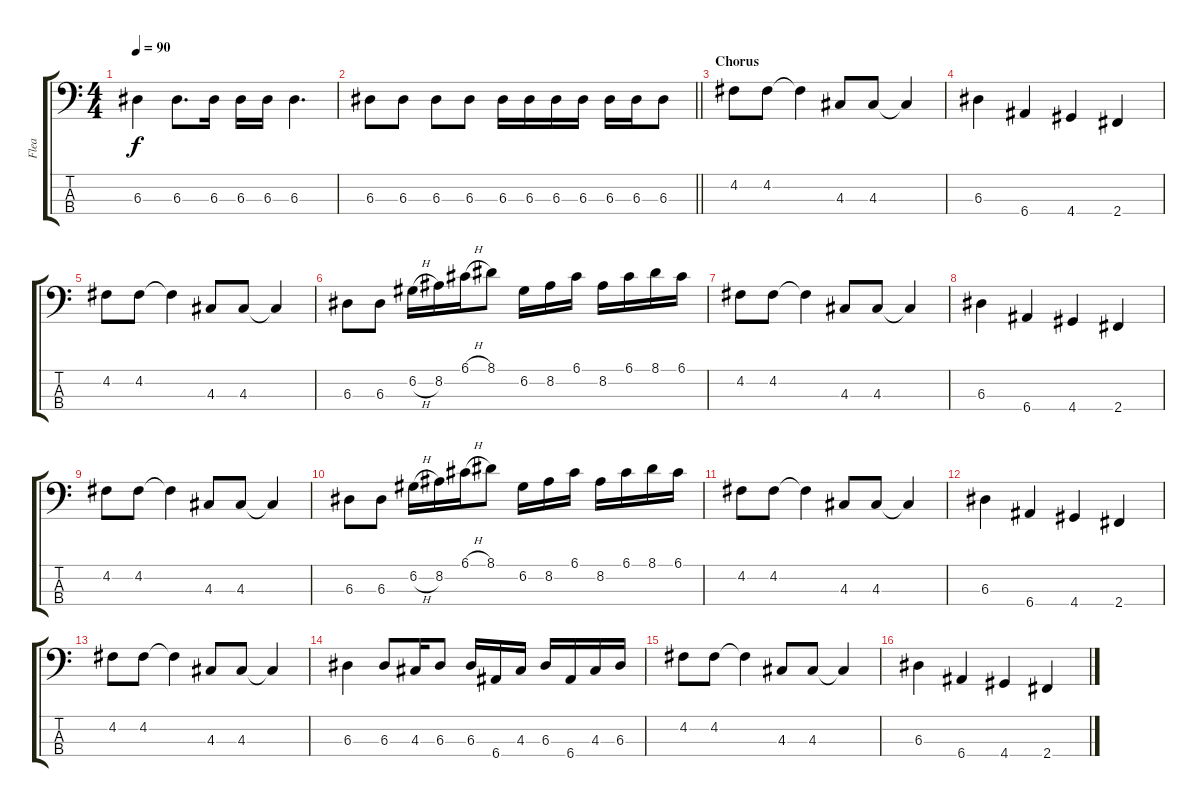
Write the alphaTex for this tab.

\track ("Flea" "Flea") {instrument electricbassfinger}
\staff {score tabs}
\tuning (G2 D2 A1 E1) {hide}
\ts (4 4)
\tempo 90
\clef f4
\ks c
6.3.4{dy f} 6.3.8{d} 6.3.16 6.3.16 6.3.16 6.3.4{d} |
\barLineRight lightlight
6.3.8 6.3.8 6.3.8 6.3.8 6.3.16 6.3.16 6.3.16 6.3.16 6.3.16 6.3.16 6.3.8 |
\section ("" "Chorus")
4.2.8 4.2.8 4.2{t}.4 4.3.8 4.3.8 4.3{t}.4 |
6.3.4 6.4.4 4.4.4 2.4.4 |
4.2.8 4.2.8 4.2{t}.4 4.3.8 4.3.8 4.3{t}.4 |
6.3.8 6.3.8 6.2{h}.16 8.2.16 6.1{h}.16 8.1.8 6.2.16 8.2.16 6.1.16 8.2.16 6.1.16 8.1.16 6.1.16 |
4.2.8 4.2.8 4.2{t}.4 4.3.8 4.3.8 4.3{t}.4 |
6.3.4 6.4.4 4.4.4 2.4.4 |
4.2.8 4.2.8 4.2{t}.4 4.3.8 4.3.8 4.3{t}.4 |
6.3.8 6.3.8 6.2{h}.16 8.2.16 6.1{h}.16 8.1.8 6.2.16 8.2.16 6.1.16 8.2.16 6.1.16 8.1.16 6.1.16 |
4.2.8 4.2.8 4.2{t}.4 4.3.8 4.3.8 4.3{t}.4 |
6.3.4 6.4.4 4.4.4 2.4.4 |
4.2.8 4.2.8 4.2{t}.4 4.3.8 4.3.8 4.3{t}.4 |
6.3.4 6.3.8 4.3.16 6.3.8 6.3.16 6.4.16 4.3.16 6.3.16 6.4.16 4.3.16 6.3.16 |
4.2.8 4.2.8 4.2{t}.4 4.3.8 4.3.8 4.3{t}.4 |
6.3.4 6.4.4 4.4.4 2.4.4
